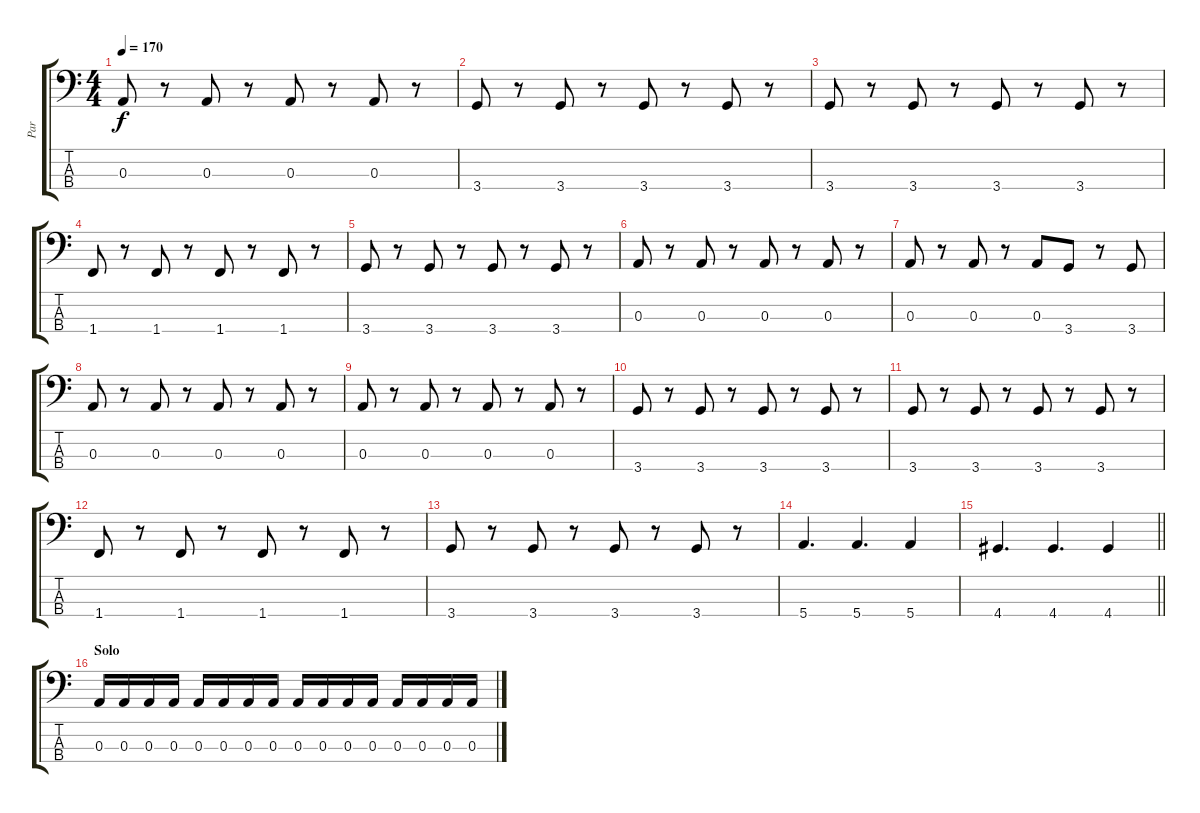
\track ("Par" "Par") {instrument electricbasspick}
\staff {score tabs}
\tuning (G2 D2 A1 E1) {hide}
\ts (4 4)
\tempo 170
\clef f4
\ks c
0.3.8{dy f} r.8 0.3.8 r.8 0.3.8 r.8 0.3.8 r.8 |
3.4.8 r.8 3.4.8 r.8 3.4.8 r.8 3.4.8 r.8 |
3.4.8 r.8 3.4.8 r.8 3.4.8 r.8 3.4.8 r.8 |
1.4.8 r.8 1.4.8 r.8 1.4.8 r.8 1.4.8 r.8 |
3.4.8 r.8 3.4.8 r.8 3.4.8 r.8 3.4.8 r.8 |
0.3.8 r.8 0.3.8 r.8 0.3.8 r.8 0.3.8 r.8 |
0.3.8 r.8 0.3.8 r.8 0.3.8 3.4.8 r.8 3.4.8 |
0.3.8 r.8 0.3.8 r.8 0.3.8 r.8 0.3.8 r.8 |
0.3.8 r.8 0.3.8 r.8 0.3.8 r.8 0.3.8 r.8 |
3.4.8 r.8 3.4.8 r.8 3.4.8 r.8 3.4.8 r.8 |
3.4.8 r.8 3.4.8 r.8 3.4.8 r.8 3.4.8 r.8 |
1.4.8 r.8 1.4.8 r.8 1.4.8 r.8 1.4.8 r.8 |
3.4.8 r.8 3.4.8 r.8 3.4.8 r.8 3.4.8 r.8 |
5.4.4{d} 5.4.4{d} 5.4.4 |
\barLineRight lightlight
4.4.4{d} 4.4.4{d} 4.4.4 |
\section ("" "Solo")
0.3.16 0.3.16 0.3.16 0.3.16 0.3.16 0.3.16 0.3.16 0.3.16 0.3.16 0.3.16 0.3.16 0.3.16 0.3.16 0.3.16 0.3.16 0.3.16
